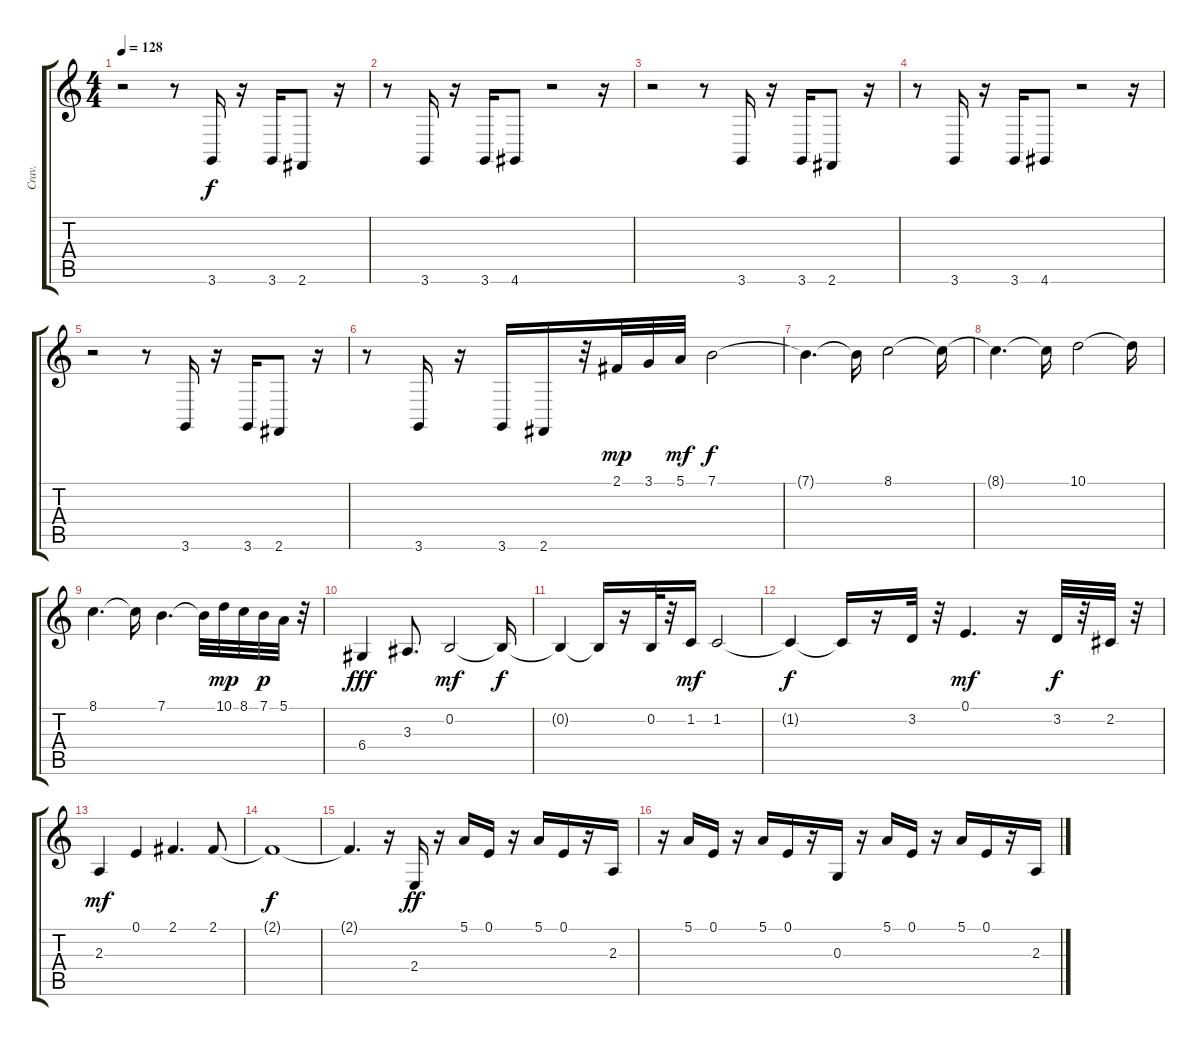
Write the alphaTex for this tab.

\track ("Crav.                               " "Crav.     ") {instrument harpsichord}
\staff {score tabs}
\tuning (E4 B3 G3 D3 A2 E2) {hide}
\ts (4 4)
\tempo 128
\clef g2
\ks c
r.2{dy f} r.8 3.6.16{volume 10 balance 3 instrument slapbass2} r.16 3.6.16 2.6.8 r.16 |
r.8 3.6.16 r.16 3.6.16 4.6.8 r.2 r.16 |
r.2 r.8 3.6.16{volume 10 balance 3 instrument slapbass2} r.16 3.6.16 2.6.8 r.16 |
r.8 3.6.16 r.16 3.6.16 4.6.8 r.2 r.16 |
r.2 r.8 3.6.16{volume 10 balance 3 instrument slapbass2} r.16 3.6.16 2.6.8 r.16 |
r.8 3.6.16 r.16 3.6.16 2.6.16 r.32 2.1.32{dy mp volume 8 instrument percussiveorgan} 3.1.32 5.1.32{dy mf} 7.1.2{dy f} |
7.1{t}.4{d} 7.1{t}.16 8.1.2 8.1{t}.16 |
8.1{t}.4{d} 8.1{t}.16 10.1.2 10.1{t}.16 |
8.1.4{d} 8.1{t}.16 7.1.4{d} 7.1{t}.32 10.1.32{dy mp balance 12} 8.1.32{balance 10} 7.1.32{dy p balance 6} 5.1.32{balance 4} r.32 |
6.4.4{dy fff volume 8 balance 0 instrument synthbrass1} 3.3.8{d} 0.2.2{dy mf volume 10 instrument stringensemble1} 0.2{t}.16{dy f} |
0.2{t}.4 0.2{t}.16 r.16 0.2.32 r.32 1.2.16{dy mf} 1.2.2 |
1.2{t}.4{dy f} 1.2{t}.16 r.16 3.2.32 r.32 0.1.4{d dy mf} r.16 3.2.32{dy f} r.32 2.2.32 r.32 |
2.3.4{dy mf} 0.1.4 2.1.4{d} 2.1.8 |
2.1{t}.1{dy f} |
2.1{t}.4{d} r.16 2.4.16{dy ff volume 6 instrument clavinet} r.16 5.1.16 0.1.16 r.16 5.1.16 0.1.16 r.16 2.3.16 |
r.16 5.1.16 0.1.16 r.16 5.1.16 0.1.16 r.16 0.3.16 r.16 5.1.16 0.1.16 r.16 5.1.16 0.1.16 r.16 2.3.16
